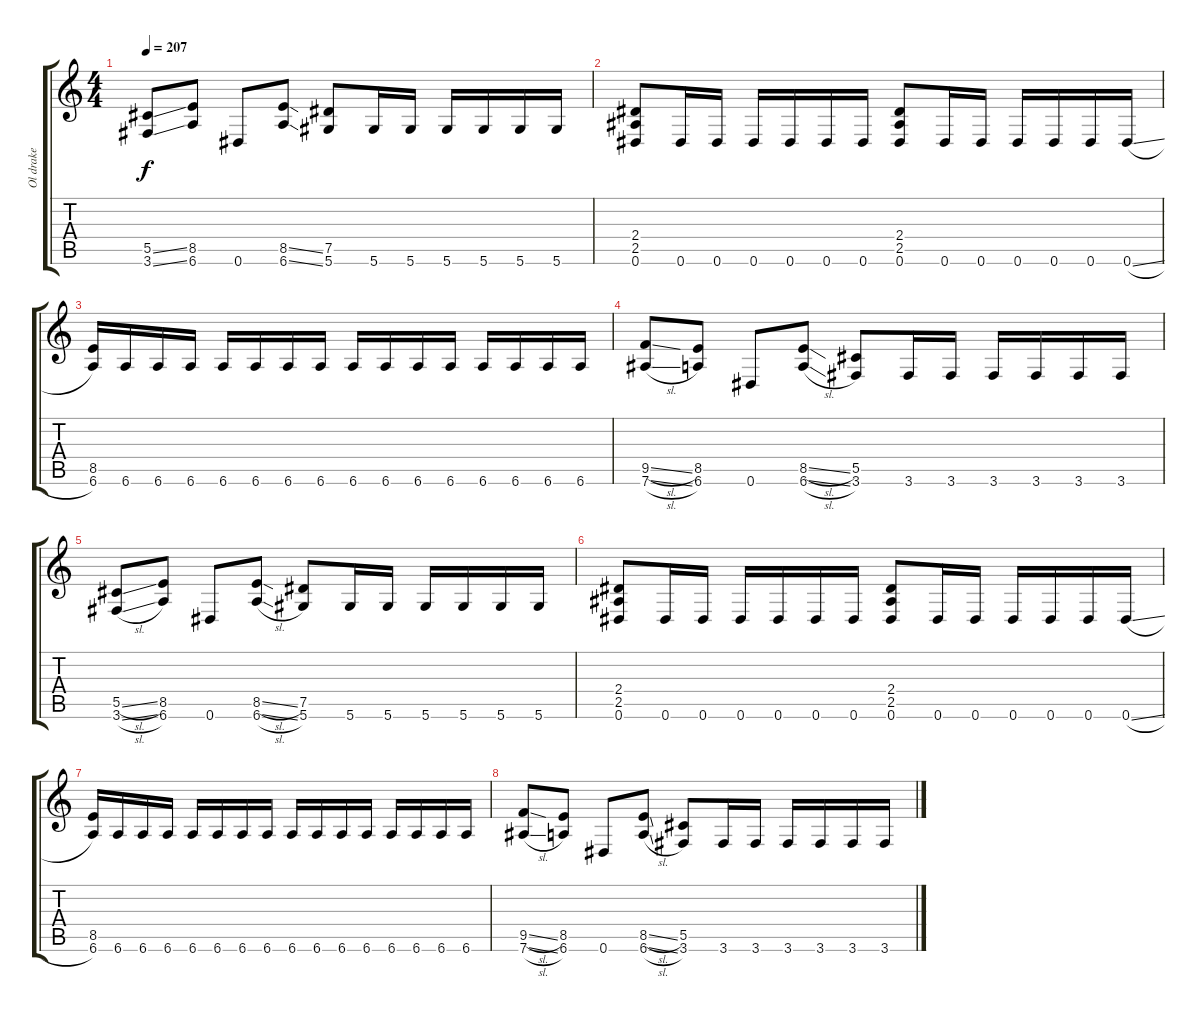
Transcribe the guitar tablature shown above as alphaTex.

\track ("Ol drake" "Ol drake") {instrument distortionguitar}
\staff {score tabs}
\tuning (Eb4 Bb3 Gb3 Db3 Ab2 Eb2) {hide}
\ts (4 4)
\tempo 207
\clef g2
\ks c
(5.5{ss} 3.6{ss}).8{dy f} (8.5 6.6).8 0.6.8 (8.5{ss} 6.6{ss}).8 (7.5 5.6).8 5.6.16 5.6.16 5.6.16 5.6.16 5.6.16 5.6.16 |
(2.4 2.5 0.6).8 0.6.16 0.6.16 0.6.16 0.6.16 0.6.16 0.6.16 (2.4 2.5 0.6).8 0.6.16 0.6.16 0.6.16 0.6.16 0.6.16 0.6{sl}.16 |
(8.5 6.6).16 6.6.16 6.6.16 6.6.16 6.6.16 6.6.16 6.6.16 6.6.16 6.6.16 6.6.16 6.6.16 6.6.16 6.6.16 6.6.16 6.6.16 6.6.16 |
(9.5{sl} 7.6{sl}).8 (8.5 6.6).8 0.6.8 (8.5{sl} 6.6{sl}).8 (5.5 3.6).8 3.6.16 3.6.16 3.6.16 3.6.16 3.6.16 3.6.16 |
(5.5{sl} 3.6{sl}).8 (8.5 6.6).8 0.6.8 (8.5{sl} 6.6{sl}).8 (7.5 5.6).8 5.6.16 5.6.16 5.6.16 5.6.16 5.6.16 5.6.16 |
(2.4 2.5 0.6).8 0.6.16 0.6.16 0.6.16 0.6.16 0.6.16 0.6.16 (2.4 2.5 0.6).8 0.6.16 0.6.16 0.6.16 0.6.16 0.6.16 0.6{sl}.16 |
(8.5 6.6).16 6.6.16 6.6.16 6.6.16 6.6.16 6.6.16 6.6.16 6.6.16 6.6.16 6.6.16 6.6.16 6.6.16 6.6.16 6.6.16 6.6.16 6.6.16 |
(9.5{sl} 7.6{sl}).8 (8.5 6.6).8 0.6.8 (8.5{sl} 6.6{sl}).8 (5.5 3.6).8 3.6.16 3.6.16 3.6.16 3.6.16 3.6.16 3.6.16
